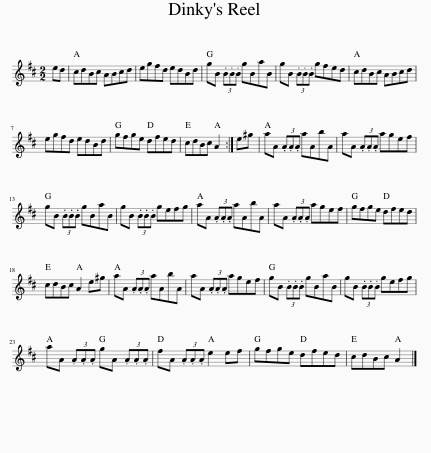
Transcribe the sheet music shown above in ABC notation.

X:1
L:1/8
M:2/2
I:linebreak $
K:D
V:1 treble
V:1
 ed | cdBc ABcd | egfd edBd | gB (3.B.B.B gBaB | gB (3.B.B.B gfed | %5
 cdBc ABcd |$ egfd edBd | gfge dfed | cdBc A2 :| e^g | %10
 aA (3.A.A.A aAbA | aA (3.A.A.A agef |$ gB (3.B.B.B gBaB | gB (3.B.B.B gefg | aA (3.A.A.A aAbA | %15
 aA (3.A.A.A agef | gfge dfed |$ cdBc A2 e^g | aA (3.A.A.A aAbA | aA (3.A.A.A agef | %20
 gB (3.B.B.B gBaB | gB (3.B.B.B gefg |$ aA (3.A.A.A gA (3.A.A.A | fA (3.A.A.A e2 ef | gfge dfed | %25
 cdBc A2 |] %26
